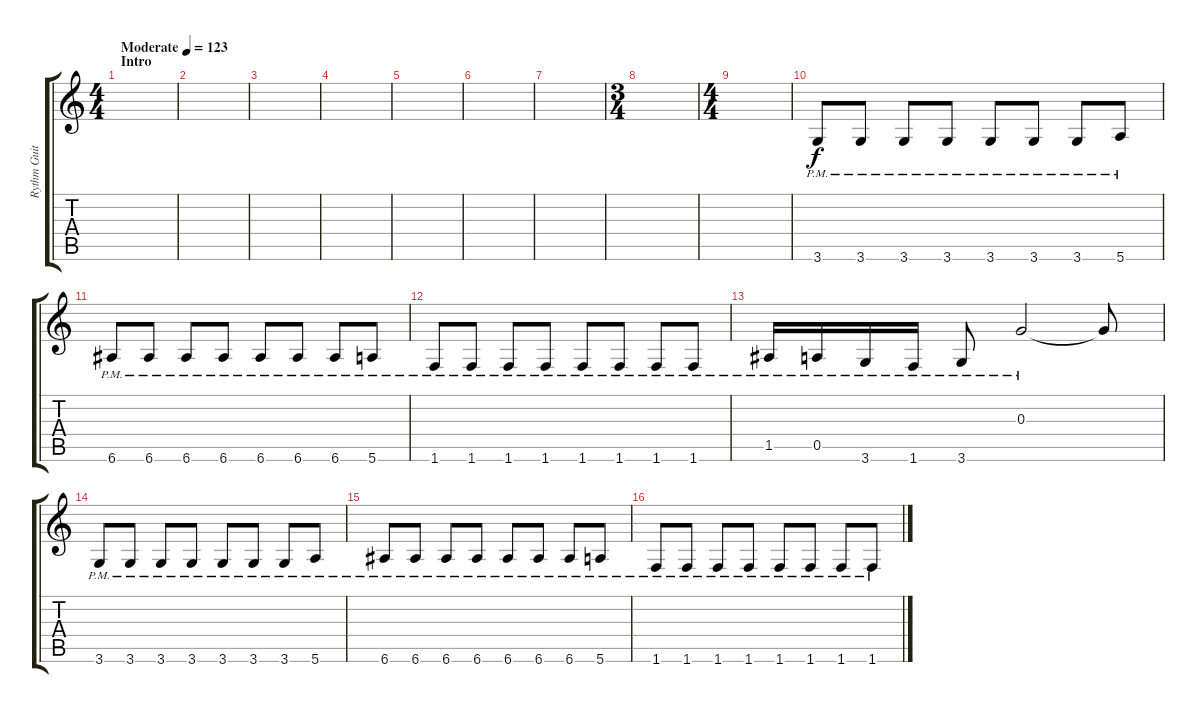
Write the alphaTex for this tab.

\track ("Rythm Guitar" "Rythm Guit") {instrument distortionguitar}
\staff {score tabs}
\tuning (E4 B3 G3 D3 A2 E2) {hide}
\ts (4 4)
\section ("" "Intro")
\tempo (123 "Moderate")
\clef g2
\ks c
|
|
|
|
|
|
|
\ts (3 4)
|
\ts (4 4)
|
3.6{pm}.8 3.6{pm}.8 3.6{pm}.8 3.6{pm}.8 3.6{pm}.8 3.6{pm}.8 3.6{pm}.8 5.6{pm}.8 |
6.6{pm}.8 6.6{pm}.8 6.6{pm}.8 6.6{pm}.8 6.6{pm}.8 6.6{pm}.8 6.6{pm}.8 5.6{pm}.8 |
1.6{pm}.8 1.6{pm}.8 1.6{pm}.8 1.6{pm}.8 1.6{pm}.8 1.6{pm}.8 1.6{pm}.8 1.6{pm}.8 |
1.5{pm}.16 0.5{pm}.16 3.6{pm}.16 1.6{pm}.16 3.6{pm}.8 0.3{pm}.2 0.3{t}.8 |
3.6{pm}.8 3.6{pm}.8 3.6{pm}.8 3.6{pm}.8 3.6{pm}.8 3.6{pm}.8 3.6{pm}.8 5.6{pm}.8 |
6.6{pm}.8 6.6{pm}.8 6.6{pm}.8 6.6{pm}.8 6.6{pm}.8 6.6{pm}.8 6.6{pm}.8 5.6{pm}.8 |
1.6{pm}.8 1.6{pm}.8 1.6{pm}.8 1.6{pm}.8 1.6{pm}.8 1.6{pm}.8 1.6{pm}.8 1.6{pm}.8
